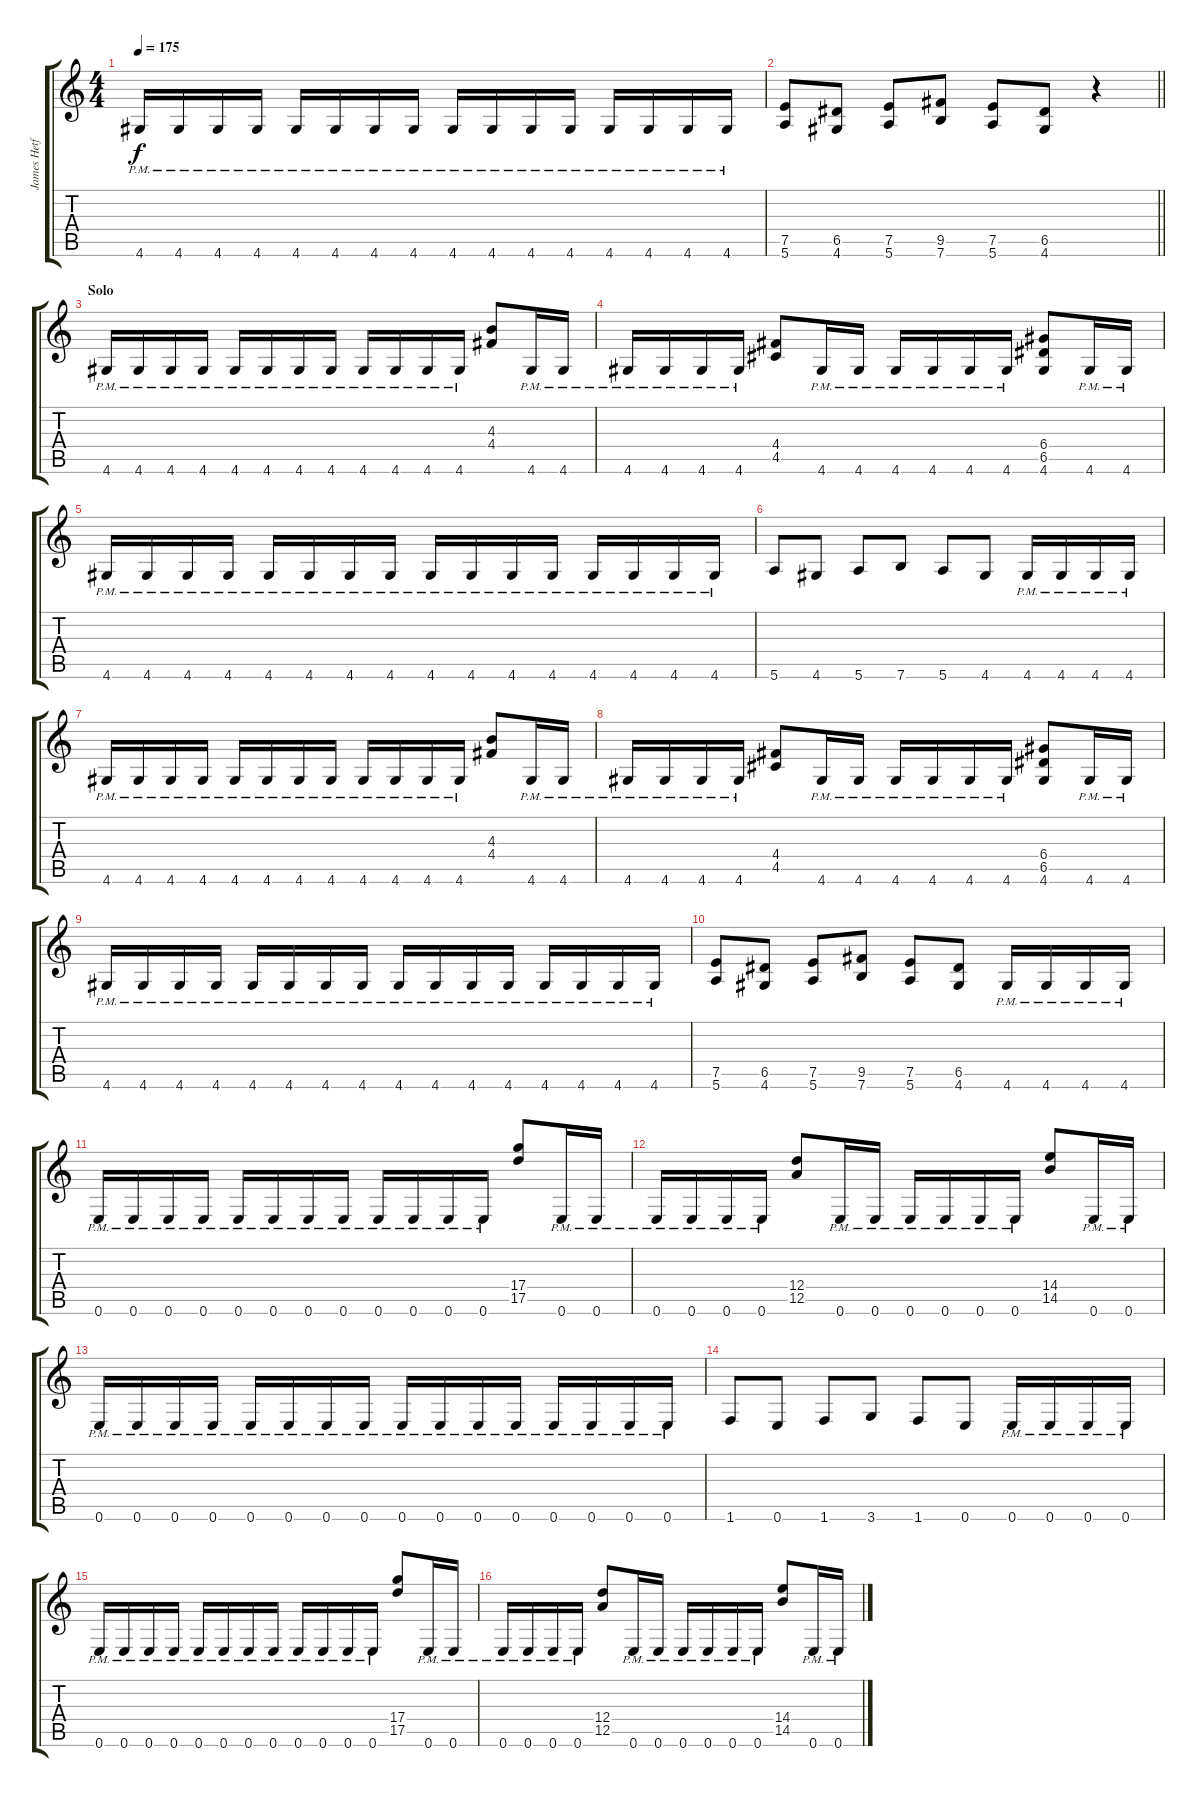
\track ("James Hetfield" "James Hetf") {instrument overdrivenguitar}
\staff {score tabs}
\tuning (E4 B3 G3 D3 A2 E2) {hide}
\ts (4 4)
\tempo 175
\clef g2
\ks c
4.6{pm}.16{dy f} 4.6{pm}.16 4.6{pm}.16 4.6{pm}.16 4.6{pm}.16 4.6{pm}.16 4.6{pm}.16 4.6{pm}.16 4.6{pm}.16 4.6{pm}.16 4.6{pm}.16 4.6{pm}.16 4.6{pm}.16 4.6{pm}.16 4.6{pm}.16 4.6{pm}.16 |
\barLineRight lightlight
(7.5 5.6).8 (6.5 4.6).8 (7.5 5.6).8 (9.5 7.6).8 (7.5 5.6).8 (6.5 4.6).8 r.4 |
\section ("" "Solo")
4.6{pm}.16 4.6{pm}.16 4.6{pm}.16 4.6{pm}.16 4.6{pm}.16 4.6{pm}.16 4.6{pm}.16 4.6{pm}.16 4.6{pm}.16 4.6{pm}.16 4.6{pm}.16 4.6{pm}.16 (4.3 4.4).8 4.6{pm}.16 4.6{pm}.16 |
4.6{pm}.16 4.6{pm}.16 4.6{pm}.16 4.6{pm}.16 (4.4 4.5).8 4.6{pm}.16 4.6{pm}.16 4.6{pm}.16 4.6{pm}.16 4.6{pm}.16 4.6{pm}.16 (6.4 6.5 4.6).8 4.6{pm}.16 4.6{pm}.16 |
4.6{pm}.16 4.6{pm}.16 4.6{pm}.16 4.6{pm}.16 4.6{pm}.16 4.6{pm}.16 4.6{pm}.16 4.6{pm}.16 4.6{pm}.16 4.6{pm}.16 4.6{pm}.16 4.6{pm}.16 4.6{pm}.16 4.6{pm}.16 4.6{pm}.16 4.6{pm}.16 |
5.6.8 4.6.8 5.6.8 7.6.8 5.6.8 4.6.8 4.6{pm}.16 4.6{pm}.16 4.6{pm}.16 4.6{pm}.16 |
4.6{pm}.16 4.6{pm}.16 4.6{pm}.16 4.6{pm}.16 4.6{pm}.16 4.6{pm}.16 4.6{pm}.16 4.6{pm}.16 4.6{pm}.16 4.6{pm}.16 4.6{pm}.16 4.6{pm}.16 (4.3 4.4).8 4.6{pm}.16 4.6{pm}.16 |
4.6{pm}.16 4.6{pm}.16 4.6{pm}.16 4.6{pm}.16 (4.4 4.5).8 4.6{pm}.16 4.6{pm}.16 4.6{pm}.16 4.6{pm}.16 4.6{pm}.16 4.6{pm}.16 (6.4 6.5 4.6).8 4.6{pm}.16 4.6{pm}.16 |
4.6{pm}.16 4.6{pm}.16 4.6{pm}.16 4.6{pm}.16 4.6{pm}.16 4.6{pm}.16 4.6{pm}.16 4.6{pm}.16 4.6{pm}.16 4.6{pm}.16 4.6{pm}.16 4.6{pm}.16 4.6{pm}.16 4.6{pm}.16 4.6{pm}.16 4.6{pm}.16 |
(7.5 5.6).8 (6.5 4.6).8 (7.5 5.6).8 (9.5 7.6).8 (7.5 5.6).8 (6.5 4.6).8 4.6{pm}.16 4.6{pm}.16 4.6{pm}.16 4.6{pm}.16 |
0.6{pm}.16 0.6{pm}.16 0.6{pm}.16 0.6{pm}.16 0.6{pm}.16 0.6{pm}.16 0.6{pm}.16 0.6{pm}.16 0.6{pm}.16 0.6{pm}.16 0.6{pm}.16 0.6{pm}.16 (17.4 17.5).8 0.6{pm}.16 0.6{pm}.16 |
0.6{pm}.16 0.6{pm}.16 0.6{pm}.16 0.6{pm}.16 (12.4 12.5).8 0.6{pm}.16 0.6{pm}.16 0.6{pm}.16 0.6{pm}.16 0.6{pm}.16 0.6{pm}.16 (14.4 14.5).8 0.6{pm}.16 0.6{pm}.16 |
0.6{pm}.16 0.6{pm}.16 0.6{pm}.16 0.6{pm}.16 0.6{pm}.16 0.6{pm}.16 0.6{pm}.16 0.6{pm}.16 0.6{pm}.16 0.6{pm}.16 0.6{pm}.16 0.6{pm}.16 0.6{pm}.16 0.6{pm}.16 0.6{pm}.16 0.6{pm}.16 |
1.6.8 0.6.8 1.6.8 3.6.8 1.6.8 0.6.8 0.6{pm}.16 0.6{pm}.16 0.6{pm}.16 0.6{pm}.16 |
0.6{pm}.16 0.6{pm}.16 0.6{pm}.16 0.6{pm}.16 0.6{pm}.16 0.6{pm}.16 0.6{pm}.16 0.6{pm}.16 0.6{pm}.16 0.6{pm}.16 0.6{pm}.16 0.6{pm}.16 (17.4 17.5).8 0.6{pm}.16 0.6{pm}.16 |
0.6{pm}.16 0.6{pm}.16 0.6{pm}.16 0.6{pm}.16 (12.4 12.5).8 0.6{pm}.16 0.6{pm}.16 0.6{pm}.16 0.6{pm}.16 0.6{pm}.16 0.6{pm}.16 (14.4 14.5).8 0.6{pm}.16 0.6{pm}.16
